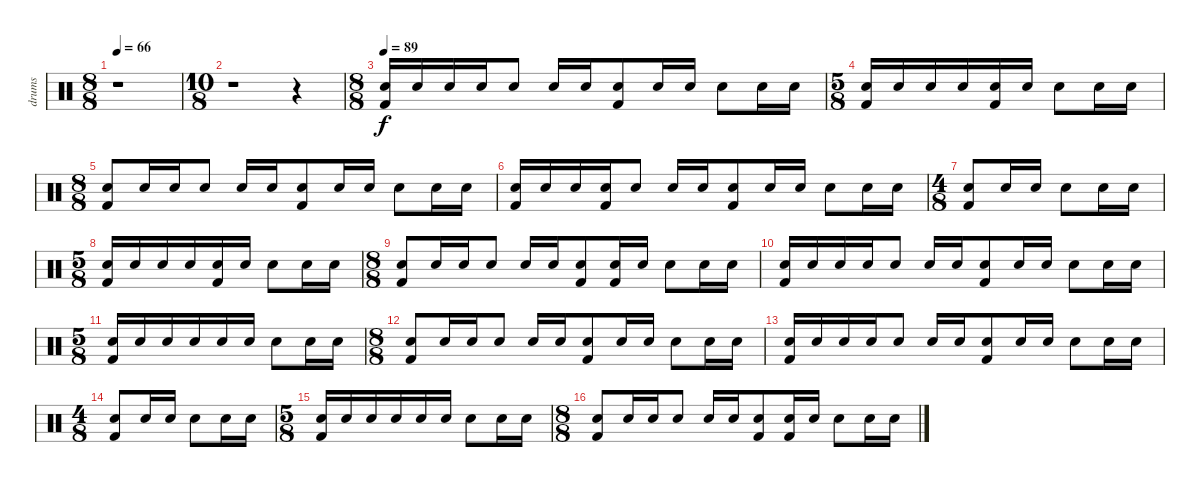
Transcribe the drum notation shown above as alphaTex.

\track ("drums" "drums") {instrument percussion}
\staff {score}
\articulation defaults
\ts (8 8)
\tempo 66
\clef neutral
\ks c
r.1{dy f} |
\ts (10 8)
r.1 r.4 |
\ts (8 8)
\tempo 89
("Electric Snare (hit)" "Kick (hit) 2").16 "Electric Snare (hit)".16 "Electric Snare (hit)".16 "Electric Snare (hit)".16 "Electric Snare (hit)".8 "Electric Snare (hit)".16 "Electric Snare (hit)".16 ("Electric Snare (hit)" "Kick (hit) 2").8 "Electric Snare (hit)".16 "Electric Snare (hit)".16 "Electric Snare (hit)".8 "Electric Snare (hit)".16 "Electric Snare (hit)".16 |
\ts (5 8)
("Electric Snare (hit)" "Kick (hit) 2").16 "Electric Snare (hit)".16 "Electric Snare (hit)".16 "Electric Snare (hit)".16 ("Electric Snare (hit)" "Kick (hit) 2").16 "Electric Snare (hit)".16 "Electric Snare (hit)".8 "Electric Snare (hit)".16 "Electric Snare (hit)".16 |
\ts (8 8)
("Electric Snare (hit)" "Kick (hit) 2").8 "Electric Snare (hit)".16 "Electric Snare (hit)".16 "Electric Snare (hit)".8 "Electric Snare (hit)".16 "Electric Snare (hit)".16 ("Electric Snare (hit)" "Kick (hit) 2").8 "Electric Snare (hit)".16 "Electric Snare (hit)".16 "Electric Snare (hit)".8 "Electric Snare (hit)".16 "Electric Snare (hit)".16 |
("Electric Snare (hit)" "Kick (hit) 2").16 "Electric Snare (hit)".16 "Electric Snare (hit)".16 ("Electric Snare (hit)" "Kick (hit) 2").16 "Electric Snare (hit)".8 "Electric Snare (hit)".16 "Electric Snare (hit)".16 ("Electric Snare (hit)" "Kick (hit) 2").8 "Electric Snare (hit)".16 "Electric Snare (hit)".16 "Electric Snare (hit)".8 "Electric Snare (hit)".16 "Electric Snare (hit)".16 |
\ts (4 8)
("Electric Snare (hit)" "Kick (hit) 2").8 "Electric Snare (hit)".16 "Electric Snare (hit)".16 "Electric Snare (hit)".8 "Electric Snare (hit)".16 "Electric Snare (hit)".16 |
\ts (5 8)
("Electric Snare (hit)" "Kick (hit) 2").16 "Electric Snare (hit)".16 "Electric Snare (hit)".16 "Electric Snare (hit)".16 ("Electric Snare (hit)" "Kick (hit) 2").16 "Electric Snare (hit)".16 "Electric Snare (hit)".8 "Electric Snare (hit)".16 "Electric Snare (hit)".16 |
\ts (8 8)
("Electric Snare (hit)" "Kick (hit) 2").8 "Electric Snare (hit)".16 "Electric Snare (hit)".16 "Electric Snare (hit)".8 "Electric Snare (hit)".16 "Electric Snare (hit)".16 ("Electric Snare (hit)" "Kick (hit) 2").8 ("Electric Snare (hit)" "Kick (hit) 2").16 "Electric Snare (hit)".16 "Electric Snare (hit)".8 "Electric Snare (hit)".16 "Electric Snare (hit)".16 |
("Electric Snare (hit)" "Kick (hit) 2").16 "Electric Snare (hit)".16 "Electric Snare (hit)".16 "Electric Snare (hit)".16 "Electric Snare (hit)".8 "Electric Snare (hit)".16 "Electric Snare (hit)".16 ("Electric Snare (hit)" "Kick (hit) 2").8 "Electric Snare (hit)".16 "Electric Snare (hit)".16 "Electric Snare (hit)".8 "Electric Snare (hit)".16 "Electric Snare (hit)".16 |
\ts (5 8)
("Electric Snare (hit)" "Kick (hit) 2").16 "Electric Snare (hit)".16 "Electric Snare (hit)".16 "Electric Snare (hit)".16 "Electric Snare (hit)".16 "Electric Snare (hit)".16 "Electric Snare (hit)".8 "Electric Snare (hit)".16 "Electric Snare (hit)".16 |
\ts (8 8)
("Electric Snare (hit)" "Kick (hit) 2").8 "Electric Snare (hit)".16 "Electric Snare (hit)".16 "Electric Snare (hit)".8 "Electric Snare (hit)".16 "Electric Snare (hit)".16 ("Electric Snare (hit)" "Kick (hit) 2").8 "Electric Snare (hit)".16 "Electric Snare (hit)".16 "Electric Snare (hit)".8 "Electric Snare (hit)".16 "Electric Snare (hit)".16 |
("Electric Snare (hit)" "Kick (hit) 2").16 "Electric Snare (hit)".16 "Electric Snare (hit)".16 "Electric Snare (hit)".16 "Electric Snare (hit)".8 "Electric Snare (hit)".16 "Electric Snare (hit)".16 ("Electric Snare (hit)" "Kick (hit) 2").8 "Electric Snare (hit)".16 "Electric Snare (hit)".16 "Electric Snare (hit)".8 "Electric Snare (hit)".16 "Electric Snare (hit)".16 |
\ts (4 8)
("Electric Snare (hit)" "Kick (hit) 2").8 "Electric Snare (hit)".16 "Electric Snare (hit)".16 "Electric Snare (hit)".8 "Electric Snare (hit)".16 "Electric Snare (hit)".16 |
\ts (5 8)
("Electric Snare (hit)" "Kick (hit) 2").16 "Electric Snare (hit)".16 "Electric Snare (hit)".16 "Electric Snare (hit)".16 "Electric Snare (hit)".16 "Electric Snare (hit)".16 "Electric Snare (hit)".8 "Electric Snare (hit)".16 "Electric Snare (hit)".16 |
\ts (8 8)
("Electric Snare (hit)" "Kick (hit) 2").8 "Electric Snare (hit)".16 "Electric Snare (hit)".16 "Electric Snare (hit)".8 "Electric Snare (hit)".16 "Electric Snare (hit)".16 ("Electric Snare (hit)" "Kick (hit) 2").8 ("Electric Snare (hit)" "Kick (hit) 2").16 "Electric Snare (hit)".16 "Electric Snare (hit)".8 "Electric Snare (hit)".16 "Electric Snare (hit)".16
